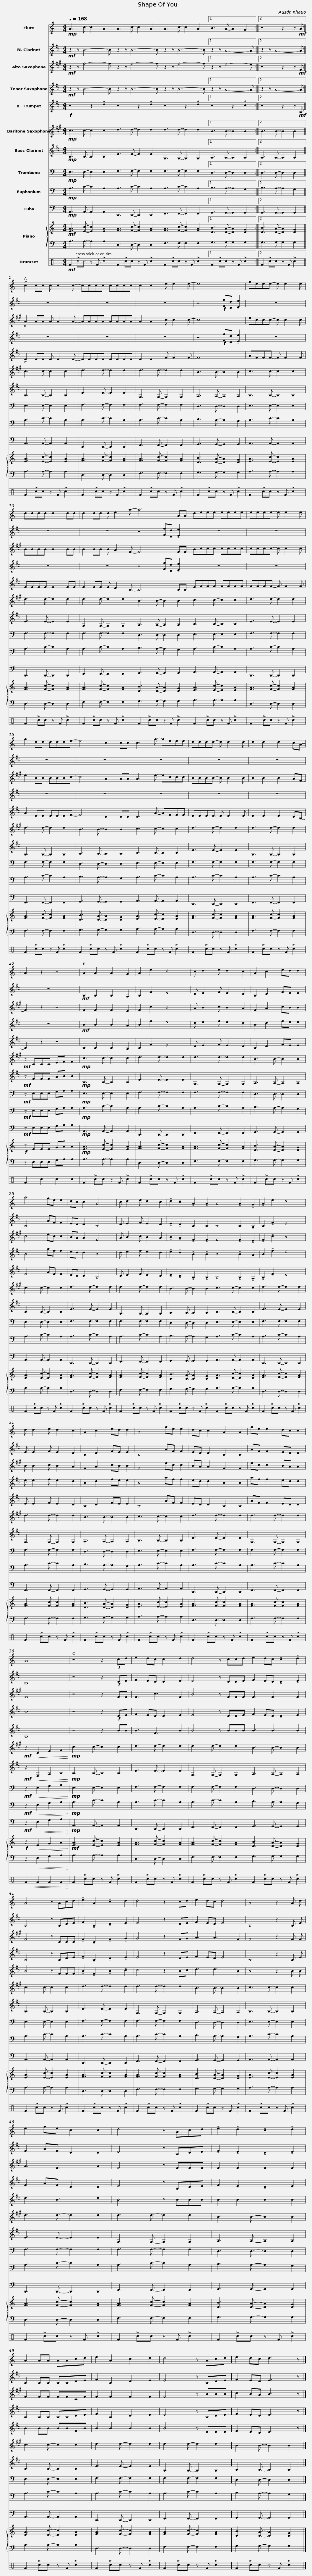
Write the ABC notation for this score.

X:1
%%score 1 2 3 4 5 6 7 8 9 10 { 11 | 12 } 13
L:1/8
Q:1/4=168
M:4/4
I:linebreak $
K:C
V:1 treble
V:2 treble transpose=-2
V:3 treble transpose=-9
V:4 treble transpose=-14
V:5 treble transpose=-2
V:6 treble transpose=-21
V:7 treble transpose=-14
V:8 bass
V:9 bass
V:10 bass
V:11 treble
V:12 bass
V:13 perc
K:none
V:1
!mp! A3 c- c2 A2 | A3 c- c2 A2 | A3 c- c2 A2 |1 B3 A- A2 G2 :|2$ z4 z2 z!mf! A || %5
 !>!c2 cc c c2 c- | cccc cccc | c2 c2 e e2 e- | e8 |$ geee- e e2 e | %10
 dddd d2 dd | d2 dd d e2 a- | a6 AA | deee eeee |$ eeee- e e2 e | %15
 g2 dd ddde- | e4 c2 cc | c3 g- geee | dddd- d d2 d |$ d2 d2 d2 cA- | %20
 A2 z2 z4 | A2 A2 A2 G2 | A2 e2 d4 | c d2 e d2 c2 |$ A2 c2 ed d2 | %25
 a4 ge e2 | dc c2 A4 | c d2 e d2 c2 | !tenuto!d2 !tenuto!c2 !tenuto!A2 !tenuto!A2 | A4 !tenuto!A2 !tenuto!G2 |$ %30
 !tenuto!A2 !tenuto!e2 d4 | d d2 e d2 c2 | A2 c2 ed d2 | A4 ge e2 | dc c2 A2 A2 |$ %35
 ge e2 dc c2 | A8 | z4 z2!f! cd | e2 dc c2 d2 | d4 z ccd | %40
 e2 dc !tenuto!c2 !tenuto!d2 |$ A4 z Acd | !tenuto!e2 !tenuto!A2 !tenuto!c2 !tenuto!d2 | d4 z2 cd | e2 dc d4 | %45
 A4 z2 A d |$ e2 ge c2 c2 | d4 z Acd | !tenuto!e2 !tenuto!d2 !tenuto!c2 !tenuto!d2 | A2 AA AAcd | %50
 e2 A2 c2 d2 |$ d4 z Acd | e2 dc d3 z |] %53
V:2
[K:D]!mf! z2 z B4- B | z2 z B4- B | z2 z B4- B |1 z2 z A4- A :|2$ z2 z A4- A || %5
 z8 | z8 | z8 | z4!f! [Ff][Dd] !tenuto![Ee]2 |$ z8 | %10
 z8 | z8 | z4 [Ff][Dd] !tenuto![Ee]2 | z8 |$ z8 | %15
 z8 | z8 | z8 | z8 |$ z8 | %20
 z8 |!mf! B,2 B,2 B,2 A,2 | B,2 F2 E4 | D E2 F E2 D2 |$ B,2 D2 FE E2 | %25
 B,4 AF F2 | ED D2 B,4 | D E2 F E2 D2 | !tenuto!E2 !tenuto!D2 !tenuto!B,2 !tenuto!B,2 | B,4 !tenuto!B,2 !tenuto!A,2 |$ %30
 !tenuto!B,2 !tenuto!F2 E4 | E E2 F E2 D2 | B,2 D2 FE E2 | B,4 AF F2 | ED D2 B,2 B,2 |$ %35
 AF F2 ED D2 | B,8 | z4 z2!f! DE | F2 ED D2 E2 | E4 z DDE | %40
 F2 ED !tenuto!D2 !tenuto!E2 |$ B,4 z B,DE | !tenuto!F2 !tenuto!B,2 !tenuto!D2 !tenuto!E2 | E4 z2 DE | F2 ED E4 | %45
 B,4 z2 B, E |$ F2 AF D2 D2 | E4 z B,DE | !tenuto!F2 !tenuto!E2 !tenuto!D2 !tenuto!E2 | B,2 B,B, B,B,DE | %50
 F2 B,2 D2 E2 |$ E4 z B,DE | F2 ED E3 z |] %53
V:3
[K:A]!mf! z2 z f4- f | z2 z f4- f | z2 z f4- f |1 z2 z e4- e :|2$ z4 z2 z!mf! F || %5
 !>!A2 AA A A2 A- | AAAA AAAA | A2 A2 c c2 c- | c8 |$ eccc- c c2 c | %10
 BBBB B2 BB | B2 BB B A2 F- | F6 FF | Bccc cccc |$ cccc- c c2 c | %15
 e2 BB BBBc- | c4 A2 AA | A3 e- eccc | BBBB- B B2 B |$ B2 B2 B2 AF- | %20
 F2 z2 z4 | F2 F2 F2 E2 | F2 c2 B4 | A B2 c B2 A2 |$ F2 A2 cB B2 | %25
 c4 ec c2 | BA A2 F4 | A B2 c B2 A2 | !tenuto!B2 !tenuto!A2 !tenuto!F2 !tenuto!F2 | F4 !tenuto!F2 !tenuto!E2 |$ %30
 !tenuto!F2 !tenuto!c2 B4 | B B2 c B2 A2 | F2 A2 cB B2 | F4 ec c2 | BA A2 F2 F2 |$ %35
 ec c2 BA A2 | F8 | z4 z2 FF | F3 c3 F2 | B4 z FFF | %40
 F3 F3 F2 |$ F4 z CCC | !tenuto!F2 !tenuto!C2 !tenuto!F2 !tenuto!G2 | G4 z2 FG | A3 A3 F2 | %45
 F4 z2 F F |$ A3 F3 A2 | F4 z FFF | F2 F2 F2 F2 | F2 FF FFCF | %50
 F2 F2 F2 F2 |$ F4 z BBB | c2 BA B3 z |] %53
V:4
[K:D]!mf! z2 z B4- B | z2 z B4- B | z2 z B4- B |1 z2 z A4- A :|2$ z2 z A4- A || %5
 z8 | z8 | z8 | z4!f! [Ff][Dd] !tenuto![Ee]2 |$ z8 | %10
 z8 | z8 | z4 [Ff][Dd] !tenuto![Ee]2 | z8 |$ z8 | %15
 z8 | z8 | z8 | z8 |$ z8 | %20
 z8 |!mf! B2 B2 B2 A2 | B2 f2 e4 | d e2 f e2 d2 |$ B2 d2 fe e2 | %25
 B4 af f2 | ed d2 B4 | d e2 f e2 d2 | !tenuto!e2 !tenuto!d2 !tenuto!B2 !tenuto!B2 | B4 !tenuto!B2 !tenuto!A2 |$ %30
 !tenuto!B2 !tenuto!f2 e4 | e e2 f e2 d2 | B2 d2 fe e2 | B4 af f2 | ed d2 B2 B2 |$ %35
 af f2 ed d2 | B8 | z4 z2!f! DE | F2 ED D2 E2 | E4 z DDE | %40
 F2 ED !tenuto!D2 !tenuto!E2 |$ B,4 z B,DE | !tenuto!F2 !tenuto!B,2 !tenuto!D2 !tenuto!E2 | E4 z2 DE | F2 ED E4 | %45
 B,4 z2 B, E |$ F2 AF D2 D2 | E4 z B,DE | !tenuto!F2 !tenuto!E2 !tenuto!D2 !tenuto!E2 | B,2 B,B, B,B,DE | %50
 F2 B,2 D2 E2 |$ E4 z B,DE | F2 ED E3 z |] %53
V:5
[K:D]!f! z4 z2 !^!d2 | z4 z2 !^!d2 | z4 z2 !^!d2 |1 z4 z2 !^!c2 :|2$ z4 z2 z!mf! B, || %5
 !>!D2 DD D D2 D- | DDDD DDDD | D2 D2 F F2 F- | F8 |$ AFFF- F F2 F | %10
 EEEE E2 EE | E2 EE E D2 B,- | B,6 B,B, | EFFF FFFF |$ FFFF- F F2 F | %15
 A2 EE EEEF- | F4 D2 DD | D3 A- AFFF | EEEE- E E2 E |$ E2 E2 E2 DB,- | %20
 B,2 z2 z4 | B,2 B,2 B,2 A,2 | B,2 F2 E4 | D E2 F E2 D2 |$ B,2 D2 FE E2 | %25
 F4 AF F2 | ED D2 B,4 | D E2 F E2 D2 | !tenuto!E2 !tenuto!D2 !tenuto!B,2 !tenuto!B,2 | B,4 !tenuto!B,2 !tenuto!A,2 |$ %30
 !tenuto!B,2 !tenuto!F2 E4 | E E2 F E2 D2 | B,2 D2 FE E2 | B,4 AF F2 | ED D2 B,2 B,2 |$ %35
 AF F2 ED D2 | B,8 | z4 z2 BB | B3 F3 B2 | B4 z BBB | %40
 B3 B3 B2 |$ B4 z FFF | !tenuto!B2 !tenuto!F2 !tenuto!B2 !tenuto!c2 | c4 z2 Bc | d3 d3 B2 | %45
 B4 z2 B B |$ d3 B3 d2 | B4 z BBB | B2 B2 B2 B2 | B2 BB BBFB | %50
 B2 B2 B2 B2 |$ B4 z EEE | F2 ED E3 z |] %53
V:6
[K:A]!mp! c3 c- c2 c2 | d3 d- d2 d2 | d3 d- d2 d2 |1 B3 B- B2 B2 :|2$ B3 B- B2 B2 || %5
 c3 c- c2 c2 | d3 d- d2 d2 | d3 d- d2 d2 | B3 B- B2 B2 |$ c3 c- c2 c2 | %10
 d3 d- d2 d2 | d3 d- d2 d2 | B3 B- B2 B2 | c3 c- c2 c2 |$ d3 d- d2 d2 | %15
 d3 d- d2 d2 | B3 B- B2 B2 | c3 c- c2 c2 | d3 d- d2 d2 |$ d3 d- d2 d2 | %20
!mf! z CCC EF F2 |!mp! c3 c- c2 c2 | d3 d- d2 d2 | d3 d- d2 d2 |$ B3 B- B2 B2 | %25
 c3 c- c2 c2 | d3 d- d2 d2 | d3 d- d2 d2 | B3 B- B2 B2 | c3 c- c2 c2 |$ %30
 d3 d- d2 d2 | d3 d- d2 d2 | B3 B- B2 B2 | c3 c- c2 c2 | d3 d- d2 d2 |$ %35
 d3 d- d2 d2 |!mf! z2!<(! C2 E2 F2!<)! |!mp! c3 c- c2 c2 | d3 d- d2 d2 | d3 d- d2 d2 | %40
 B3 B- B2 B2 |$ c3 c- c2 c2 | d3 d- d2 d2 | d3 d- d2 d2 | B3 B- B2 B2 | %45
 c3 c- c2 c2 |$ d3 d- d2 d2 | d3 d- d2 d2 | B3 B- B2 B2 | c3 c- c2 c2 | %50
 d3 d- d2 d2 |$ d3 d- d2 d2 | B3 B- B2 B2 |] %53
V:7
[K:D]!mp! B,3 B,- B,2 B,2 | E3 E- E2 E2 | G,3 G,- G,2 G,2 |1 A,3 A,- A,2 A,2 :|2$ A,3 A,- A,2 A,2 || %5
 B,3 B,- B,2 B,2 | E3 E- E2 E2 | G,3 G,- G,2 G,2 | A,3 A,- A,2 A,2 |$ B,3 B,- B,2 B,2 | %10
 E3 E- E2 E2 | G,3 G,- G,2 G,2 | A,3 A,- A,2 A,2 | B,3 B,- B,2 B,2 |$ E3 E- E2 E2 | %15
 G,3 G,- G,2 G,2 | A,3 A,- A,2 A,2 | B,3 B,- B,2 B,2 | E3 E- E2 E2 |$ G,3 G,- G,2 G,2 | %20
!mf! z FFF AB B2 |!mp! B,3 B,- B,2 B,2 | E3 E- E2 E2 | G,3 G,- G,2 G,2 |$ A,3 A,- A,2 A,2 | %25
 B,3 B,- B,2 B,2 | E3 E- E2 E2 | G,3 G,- G,2 G,2 | A,3 A,- A,2 A,2 | B,3 B,- B,2 B,2 |$ %30
 E3 E- E2 E2 | G,3 G,- G,2 G,2 | A,3 A,- A,2 A,2 | B,3 B,- B,2 B,2 | E3 E- E2 E2 |$ %35
 G,3 G,- G,2 G,2 |!mf! z2!<(! F,2 A,2 B,2!<)! |!mp! B,3 B,- B,2 B,2 | E3 E- E2 E2 | G,3 G,- G,2 G,2 | %40
 A,3 A,- A,2 A,2 |$ B,3 B,- B,2 B,2 | E3 E- E2 E2 | G,3 G,- G,2 G,2 | A,3 A,- A,2 A,2 | %45
 B,3 B,- B,2 B,2 |$ E3 E- E2 E2 | G,3 G,- G,2 G,2 | A,3 A,- A,2 A,2 | B,3 B,- B,2 B,2 | %50
 E3 E- E2 E2 |$ G,3 G,- G,2 G,2 | A,3 A,- A,2 A,2 |] %53
V:8
!mp! E,3 E,- E,2 E,2 | F,3 F,- F,2 F,2 | F,3 F,- F,2 F,2 |1 D,3 D,- D,2 D,2 :|2$ D,3 D,- D,2 D,2 || %5
 E,3 E,- E,2 E,2 | F,3 F,- F,2 F,2 | F,3 F,- F,2 F,2 | D,3 D,- D,2 D,2 |$ E,3 E,- E,2 E,2 | %10
 F,3 F,- F,2 F,2 | F,3 F,- F,2 F,2 | D,3 D,- D,2 D,2 | E,3 E,- E,2 E,2 |$ F,3 F,- F,2 F,2 | %15
 F,3 F,- F,2 F,2 | D,3 D,- D,2 D,2 | E,3 E,- E,2 E,2 | F,3 F,- F,2 F,2 |$ F,3 F,- F,2 F,2 | %20
!mf! z E,E,E, G,A, A,2 |!mp! E,3 E,- E,2 E,2 | F,3 F,- F,2 F,2 | F,3 F,- F,2 F,2 |$ D,3 D,- D,2 D,2 | %25
 E,3 E,- E,2 E,2 | F,3 F,- F,2 F,2 | F,3 F,- F,2 F,2 | D,3 D,- D,2 D,2 | E,3 E,- E,2 E,2 |$ %30
 F,3 F,- F,2 F,2 | F,3 F,- F,2 F,2 | D,3 D,- D,2 D,2 | E,3 E,- E,2 E,2 | F,3 F,- F,2 F,2 |$ %35
 F,3 F,- F,2 F,2 |!mf! z2!<(! E,2 G,2 A,2!<)! |!mp! E,3 E,- E,2 E,2 | F,3 F,- F,2 F,2 | F,3 F,- F,2 F,2 | %40
 D,3 D,- D,2 D,2 |$ E,3 E,- E,2 E,2 | F,3 F,- F,2 F,2 | F,3 F,- F,2 F,2 | D,3 D,- D,2 D,2 | %45
 E,3 E,- E,2 E,2 |$ F,3 F,- F,2 F,2 | F,3 F,- F,2 F,2 | D,3 D,- D,2 D,2 | E,3 E,- E,2 E,2 | %50
 F,3 F,- F,2 F,2 |$ F,3 F,- F,2 F,2 | D,3 D,- D,2 D,2 |] %53
V:9
!mp! A,3 C- C2 A,2 | A,3 C- C2 A,2 | A,3 C- C2 A,2 |1 B,3 A,- A,2 G,2 :|2$ B,3 A,- A,2 G,2 || %5
 A,3 C- C2 A,2 | A,3 C- C2 A,2 | A,3 C- C2 A,2 | B,3 A,- A,2 G,2 |$ A,3 C- C2 A,2 | %10
 A,3 C- C2 A,2 | A,3 C- C2 A,2 | B,3 A,- A,2 G,2 | A,3 C- C2 A,2 |$ A,3 C- C2 A,2 | %15
 A,3 C- C2 A,2 | B,3 A,- A,2 G,2 | A,3 C- C2 A,2 | A,3 C- C2 A,2 |$ A,3 C- C2 A,2 | %20
!mf! z E,E,E, G,A, A,2 |!mp! A,3 C- C2 A,2 | A,3 C- C2 A,2 | A,3 C- C2 A,2 |$ B,3 A,- A,2 G,2 | %25
 A,3 C- C2 A,2 | A,3 C- C2 A,2 | A,3 C- C2 A,2 | B,3 A,- A,2 G,2 | A,3 C- C2 A,2 |$ %30
 A,3 C- C2 A,2 | A,3 C- C2 A,2 | B,3 A,- A,2 G,2 | A,3 C- C2 A,2 | A,3 C- C2 A,2 |$ %35
 A,3 C- C2 A,2 |!mf! z2!<(! E,2 G,2 A,2!<)! |!mp! A,3 C- C2 A,2 | A,3 C- C2 A,2 | A,3 C- C2 A,2 | %40
 B,3 A,- A,2 G,2 |$ A,3 C- C2 A,2 | A,3 C- C2 A,2 | A,3 C- C2 A,2 | B,3 A,- A,2 G,2 | %45
 A,3 C- C2 A,2 |$ A,3 C- C2 A,2 | A,3 C- C2 A,2 | B,3 A,- A,2 G,2 | A,3 C- C2 A,2 | %50
 A,3 C- C2 A,2 |$ A,3 C- C2 A,2 | B,3 A,- A,2 G,2 |] %53
V:10
!mp! A,,3 A,,- A,,2 A,,2 | D,,3 D,,- D,,2 D,,2 | F,,3 F,,- F,,2 F,,2 |1 G,,3 G,,- G,,2 G,,2 :|2$ G,,3 G,,- G,,2 G,,2 || %5
 A,,3 A,,- A,,2 A,,2 | D,,3 D,,- D,,2 D,,2 | F,,3 F,,- F,,2 F,,2 | G,,3 G,,- G,,2 G,,2 |$ A,,3 A,,- A,,2 A,,2 | %10
 D,,3 D,,- D,,2 D,,2 | F,,3 F,,- F,,2 F,,2 | G,,3 G,,- G,,2 G,,2 | A,,3 A,,- A,,2 A,,2 |$ D,,3 D,,- D,,2 D,,2 | %15
 F,,3 F,,- F,,2 F,,2 | G,,3 G,,- G,,2 G,,2 | A,,3 A,,- A,,2 A,,2 | D,,3 D,,- D,,2 D,,2 |$ F,,3 F,,- F,,2 F,,2 | %20
!mf! z E,E,E, G,A, A,2 |!mp! A,,3 A,,- A,,2 A,,2 | D,,3 D,,- D,,2 D,,2 | F,,3 F,,- F,,2 F,,2 |$ G,,3 G,,- G,,2 G,,2 | %25
 A,,3 A,,- A,,2 A,,2 | D,,3 D,,- D,,2 D,,2 | F,,3 F,,- F,,2 F,,2 | G,,3 G,,- G,,2 G,,2 | A,,3 A,,- A,,2 A,,2 |$ %30
 D,,3 D,,- D,,2 D,,2 | F,,3 F,,- F,,2 F,,2 | G,,3 G,,- G,,2 G,,2 | A,,3 A,,- A,,2 A,,2 | D,,3 D,,- D,,2 D,,2 |$ %35
 F,,3 F,,- F,,2 F,,2 |!mf! z2!<(! E,2 G,2 A,2!<)! |!mp! A,,3 A,,- A,,2 A,,2 | D,,3 D,,- D,,2 D,,2 | F,,3 F,,- F,,2 F,,2 | %40
 G,,3 G,,- G,,2 G,,2 |$ A,,3 A,,- A,,2 A,,2 | D,,3 D,,- D,,2 D,,2 | F,,3 F,,- F,,2 F,,2 | G,,3 G,,- G,,2 G,,2 | %45
 A,,3 A,,- A,,2 A,,2 |$ D,,3 D,,- D,,2 D,,2 | F,,3 F,,- F,,2 F,,2 | G,,3 G,,- G,,2 G,,2 | A,,3 A,,- A,,2 A,,2 | %50
 D,,3 D,,- D,,2 D,,2 |$ F,,3 F,,- F,,2 F,,2 | G,,3 G,,- G,,2 G,,2 |] %53
V:11
!mf! [EA]3 [Ec]- [Ec]2 [EA]2 | [FA]3 [Fc]- [Fc]2 [FA]2 | [FA]3 [Fc]- [Fc]2 [FA]2 |1 [DB]3 [DA]- [DA]2 [DG]2 :|2$ [DB]3 [DA]- [DA]2 [DG]2 || %5
 [EA]3 [Ec]- [Ec]2 [EA]2 | [FA]3 [Fc]- [Fc]2 [FA]2 | [FA]3 [Fc]- [Fc]2 [FA]2 | [DB]3 [DA]- [DA]2 [DG]2 |$ [EA]3 [Ec]- [Ec]2 [EA]2 | %10
 [FA]3 [Fc]- [Fc]2 [FA]2 | [FA]3 [Fc]- [Fc]2 [FA]2 | [DB]3 [DA]- [DA]2 [DG]2 | [EA]3 [Ec]- [Ec]2 [EA]2 |$ [FA]3 [Fc]- [Fc]2 [FA]2 | %15
 [FA]3 [Fc]- [Fc]2 [FA]2 | [DB]3 [DA]- [DA]2 [DG]2 | [EA]3 [Ec]- [Ec]2 [EA]2 | [FA]3 [Fc]- [Fc]2 [FA]2 |$ [FA]3 [Fc]- [Fc]2 [FA]2 | %20
!f! z EEE GA A2 |!mp! [EA]3 [Ec]- [Ec]2 [EA]2 | [FA]3 [Fc]- [Fc]2 [FA]2 | [FA]3 [Fc]- [Fc]2 [FA]2 |$ [DB]3 [DA]- [DA]2 [DG]2 | %25
 [EA]3 [Ec]- [Ec]2 [EA]2 | [FA]3 [Fc]- [Fc]2 [FA]2 | [FA]3 [Fc]- [Fc]2 [FA]2 | [DB]3 [DA]- [DA]2 [DG]2 | [EA]3 [Ec]- [Ec]2 [EA]2 |$ %30
 [FA]3 [Fc]- [Fc]2 [FA]2 | [FA]3 [Fc]- [Fc]2 [FA]2 | [DB]3 [DA]- [DA]2 [DG]2 | [EA]3 [Ec]- [Ec]2 [EA]2 | [FA]3 [Fc]- [Fc]2 [FA]2 |$ %35
 [FA]3 [Fc]- [Fc]2 [FA]2 |!f! z2!<(! E2 G2 A2!<)! |!mf! [EA]3 [Ec]- [Ec]2 [EA]2 | [FA]3 [Fc]- [Fc]2 [FA]2 | [FA]3 [Fc]- [Fc]2 [FA]2 | %40
 [DB]3 [DA]- [DA]2 [DG]2 |$ [EA]3 [Ec]- [Ec]2 [EA]2 | [FA]3 [Fc]- [Fc]2 [FA]2 | [FA]3 [Fc]- [Fc]2 [FA]2 | [DB]3 [DA]- [DA]2 [DG]2 | %45
 [EA]3 [Ec]- [Ec]2 [EA]2 |$ [FA]3 [Fc]- [Fc]2 [FA]2 | [FA]3 [Fc]- [Fc]2 [FA]2 | [DB]3 [DA]- [DA]2 [DG]2 | [EA]3 [Ec]- [Ec]2 [EA]2 | %50
 [FA]3 [Fc]- [Fc]2 [FA]2 |$ [FA]3 [Fc]- [Fc]2 [FA]2 | [DB]3 [DA]- [DA]2 [DG]2 |] %53
V:12
 A,3 A,- A,2 A,2 | D,3 D,- D,2 D,2 | F,3 F,- F,2 F,2 |1 G,3 G,- G,2 G,2 :|2$ G,3 G,- G,2 G,2 || %5
 A,3 A,- A,2 A,2 | D,3 D,- D,2 D,2 | F,3 F,- F,2 F,2 | G,3 G,- G,2 G,2 |$ A,3 A,- A,2 A,2 | %10
 D,3 D,- D,2 D,2 | F,3 F,- F,2 F,2 | G,3 G,- G,2 G,2 | A,3 A,- A,2 A,2 |$ D,3 D,- D,2 D,2 | %15
 F,3 F,- F,2 F,2 | G,3 G,- G,2 G,2 | A,3 A,- A,2 A,2 | D,3 D,- D,2 D,2 |$ F,3 F,- F,2 F,2 | %20
 z E,E,E, G,A, A,2 | A,3 A,- A,2 A,2 | D,3 D,- D,2 D,2 | F,3 F,- F,2 F,2 |$ G,3 G,- G,2 G,2 | %25
 A,3 A,- A,2 A,2 | D,3 D,- D,2 D,2 | F,3 F,- F,2 F,2 | G,3 G,- G,2 G,2 | A,3 A,- A,2 A,2 |$ %30
 D,3 D,- D,2 D,2 | F,3 F,- F,2 F,2 | G,3 G,- G,2 G,2 | A,3 A,- A,2 A,2 | D,3 D,- D,2 D,2 |$ %35
 F,3 F,- F,2 F,2 | z2!<(! E,2 G,2 A,2!<)! | A,3 A,- A,2 A,2 | D,3 D,- D,2 D,2 | F,3 F,- F,2 F,2 | %40
 G,3 G,- G,2 G,2 |$ A,3 A,- A,2 A,2 | D,3 D,- D,2 D,2 | F,3 F,- F,2 F,2 | G,3 G,- G,2 G,2 | %45
 A,3 A,- A,2 A,2 |$ D,3 D,- D,2 D,2 | F,3 F,- F,2 F,2 | G,3 G,- G,2 G,2 | A,3 A,- A,2 A,2 | %50
 D,3 D,- D,2 D,2 |$ F,3 F,- F,2 F,2 | G,3 G,- G,2 G,2 |] %53
V:13
!mf! F2 !>!^c^c z F !>!^c2 | F2 !>!cc z F !>!c2 | F2 !>!cc z F !>!c2 |1 F2 !>!cc z F !>!c2 :|2$ F2 !>!cc z F !>!c2 || %5
 F2 !>!cc z F !>!c2 | F2 !>!cc z F !>!c2 | F2 !>!cc z F !>!c2 | F2 !>!cc z F !>!c2 |$ F2 !>!cc z F !>!c2 | %10
 F2 !>!cc z F !>!c2 | F2 !>!cc z F !>!c2 | F2 !>!cc z F !>!c2 | F2 !>!cc z F !>!c2 |$ F2 !>!cc z F !>!c2 | %15
 F2 !>!cc z F !>!c2 | F2 !>!cc z F !>!c2 | F2 !>!cc z F !>!c2 | F2 !>!cc z F !>!c2 |$ F2 !>!cc z F !>!c2 | %20
 F2 c2 c2 c2 | F2 !>!cc z F !>!c2 | F2 !>!cc z F !>!c2 | F2 !>!cc z F !>!c2 |$ F2 !>!cc z F !>!c2 | %25
 F2 !>!cc z F !>!c2 | F2 !>!cc z F !>!c2 | F2 !>!cc z F !>!c2 | F2 !>!cc z F !>!c2 | F2 !>!cc z F !>!c2 |$ %30
 F2 !>!cc z F !>!c2 | F2 !>!cc z F !>!c2 | F2 !>!cc z F !>!c2 | F2 !>!cc z F !>!c2 | F2 !>!cc z F !>!c2 |$ %35
 F2 !>!cc z F !>!c2 |!<(! F2 F2 F2 F2!<)! | F2 !>!cc z F !>!c2 | F2 !>!cc z F !>!c2 | F2 !>!cc z F !>!c2 | %40
 F2 !>!cc z F !>!c2 |$ F2 !>!cc z F !>!c2 | F2 !>!cc z F !>!c2 | F2 !>!cc z F !>!c2 | F2 !>!cc z F !>!c2 | %45
 F2 !>!cc z F !>!c2 |$ F2 !>!cc z F !>!c2 | F2 !>!cc z F !>!c2 | F2 !>!cc z F !>!c2 | F2 !>!cc z F !>!c2 | %50
 F2 !>!cc z F !>!c2 |$ F2 !>!cc z F !>!c2 | F2 !>!cc z F !>!c2 |] %53
